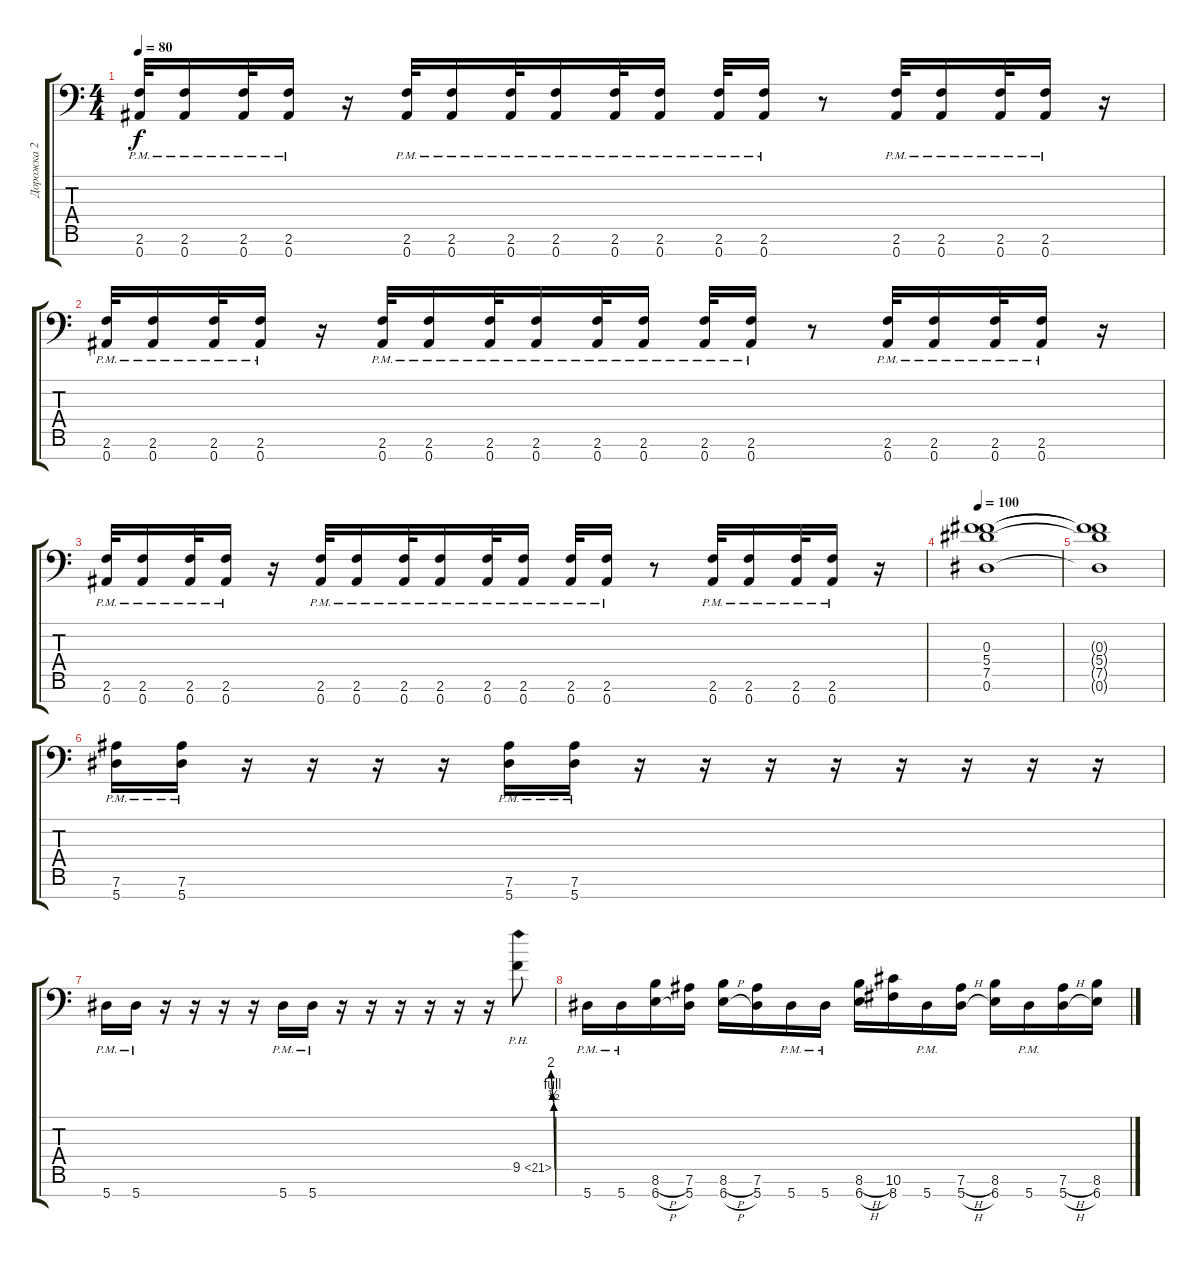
\track ("Дорожка 2" "Дорожка 2") {instrument electricguitarjazz}
\staff {score tabs}
\tuning (Eb4 Bb3 Gb3 Db3 Ab2 Eb2 Bb1) {hide}
\ts (4 4)
\tempo 80
\clef f4
\ks c
(2.6{pm} 0.7{pm}).32{dy f} (2.6{pm} 0.7{pm}).16 (2.6{pm} 0.7{pm}).32 (2.6{pm} 0.7{pm}).16 r.16 (2.6{pm} 0.7{pm}).32 (2.6{pm} 0.7{pm}).16 (2.6{pm} 0.7{pm}).32 (2.6{pm} 0.7{pm}).16 (2.6{pm} 0.7{pm}).32 (2.6{pm} 0.7{pm}).16 (2.6{pm} 0.7{pm}).32 (2.6{pm} 0.7{pm}).16 r.8 (2.6{pm} 0.7{pm}).32 (2.6{pm} 0.7{pm}).16 (2.6{pm} 0.7{pm}).32 (2.6{pm} 0.7{pm}).16 r.16 |
(2.6{pm} 0.7{pm}).32 (2.6{pm} 0.7{pm}).16 (2.6{pm} 0.7{pm}).32 (2.6{pm} 0.7{pm}).16 r.16 (2.6{pm} 0.7{pm}).32 (2.6{pm} 0.7{pm}).16 (2.6{pm} 0.7{pm}).32 (2.6{pm} 0.7{pm}).16 (2.6{pm} 0.7{pm}).32 (2.6{pm} 0.7{pm}).16 (2.6{pm} 0.7{pm}).32 (2.6{pm} 0.7{pm}).16 r.8 (2.6{pm} 0.7{pm}).32 (2.6{pm} 0.7{pm}).16 (2.6{pm} 0.7{pm}).32 (2.6{pm} 0.7{pm}).16 r.16 |
(2.6{pm} 0.7{pm}).32 (2.6{pm} 0.7{pm}).16 (2.6{pm} 0.7{pm}).32 (2.6{pm} 0.7{pm}).16 r.16 (2.6{pm} 0.7{pm}).32 (2.6{pm} 0.7{pm}).16 (2.6{pm} 0.7{pm}).32 (2.6{pm} 0.7{pm}).16 (2.6{pm} 0.7{pm}).32 (2.6{pm} 0.7{pm}).16 (2.6{pm} 0.7{pm}).32 (2.6{pm} 0.7{pm}).16 r.8 (2.6{pm} 0.7{pm}).32 (2.6{pm} 0.7{pm}).16 (2.6{pm} 0.7{pm}).32 (2.6{pm} 0.7{pm}).16 r.16 |
\tempo 100
(0.3 5.4 7.5 0.6).1 |
(0.3{t} 5.4{t} 7.5{t} 0.6{t}).1 |
(7.6{pm} 5.7{pm}).16 (7.6{pm} 5.7{pm}).16 r.16 r.16 r.16 r.16 (7.6 5.7{pm}).16 (7.6 5.7{pm}).16 r.16 r.16 r.16 r.16 r.16 r.16 r.16 r.16 |
5.7{pm}.16 5.7{pm}.16 r.16 r.16 r.16 r.16 5.7{pm}.16 5.7{pm}.16 r.16 r.16 r.16 r.16 r.16 r.16 9.5{be (custom 0 0 15 0 30 2 45 4 60 8) ph 12}.8 |
5.7{pm}.16 5.7{pm}.16 (8.6{h} 6.7{h}).16 (7.6 5.7).16 (8.6{h} 6.7{h}).16 (7.6 5.7).16 5.7{pm}.16 5.7{pm}.16 (8.6{h} 6.7{h}).16 (10.6 8.7).16 5.7{pm}.16 (7.6{h} 5.7{h}).16 (8.6 6.7).16 5.7{pm}.16 (7.6{h} 5.7{h}).16 (8.6 6.7).16
